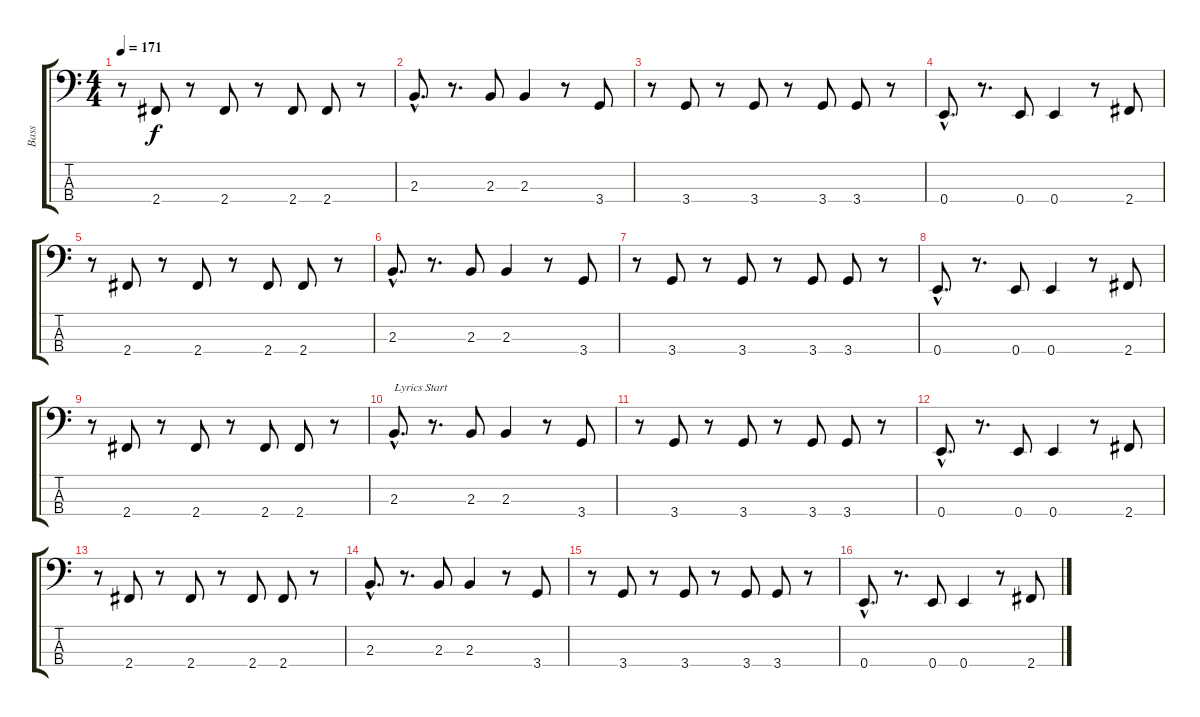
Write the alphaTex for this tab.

\track ("Bass" "Bass") {instrument electricbassfinger}
\staff {score tabs}
\tuning (G2 D2 A1 E1) {hide}
\ts (4 4)
\tempo 171
\clef f4
\ks c
r.8{dy f} 2.4.8 r.8 2.4.8 r.8 2.4.8 2.4.8 r.8 |
2.3{hac}.8{d} r.8{d} 2.3.8 2.3.4 r.8 3.4.8 |
r.8 3.4.8 r.8 3.4.8 r.8 3.4.8 3.4.8 r.8 |
0.4{hac}.8{d} r.8{d} 0.4.8 0.4.4 r.8 2.4.8 |
r.8 2.4.8 r.8 2.4.8 r.8 2.4.8 2.4.8 r.8 |
2.3{hac}.8{d} r.8{d} 2.3.8 2.3.4 r.8 3.4.8 |
r.8 3.4.8 r.8 3.4.8 r.8 3.4.8 3.4.8 r.8 |
0.4{hac}.8{d} r.8{d} 0.4.8 0.4.4 r.8 2.4.8 |
r.8 2.4.8 r.8 2.4.8 r.8 2.4.8 2.4.8 r.8 |
2.3{hac}.8{d txt "Lyrics Start"} r.8{d} 2.3.8 2.3.4 r.8 3.4.8 |
r.8 3.4.8 r.8 3.4.8 r.8 3.4.8 3.4.8 r.8 |
0.4{hac}.8{d} r.8{d} 0.4.8 0.4.4 r.8 2.4.8 |
r.8 2.4.8 r.8 2.4.8 r.8 2.4.8 2.4.8 r.8 |
2.3{hac}.8{d} r.8{d} 2.3.8 2.3.4 r.8 3.4.8 |
r.8 3.4.8 r.8 3.4.8 r.8 3.4.8 3.4.8 r.8 |
0.4{hac}.8{d} r.8{d} 0.4.8 0.4.4 r.8 2.4.8
